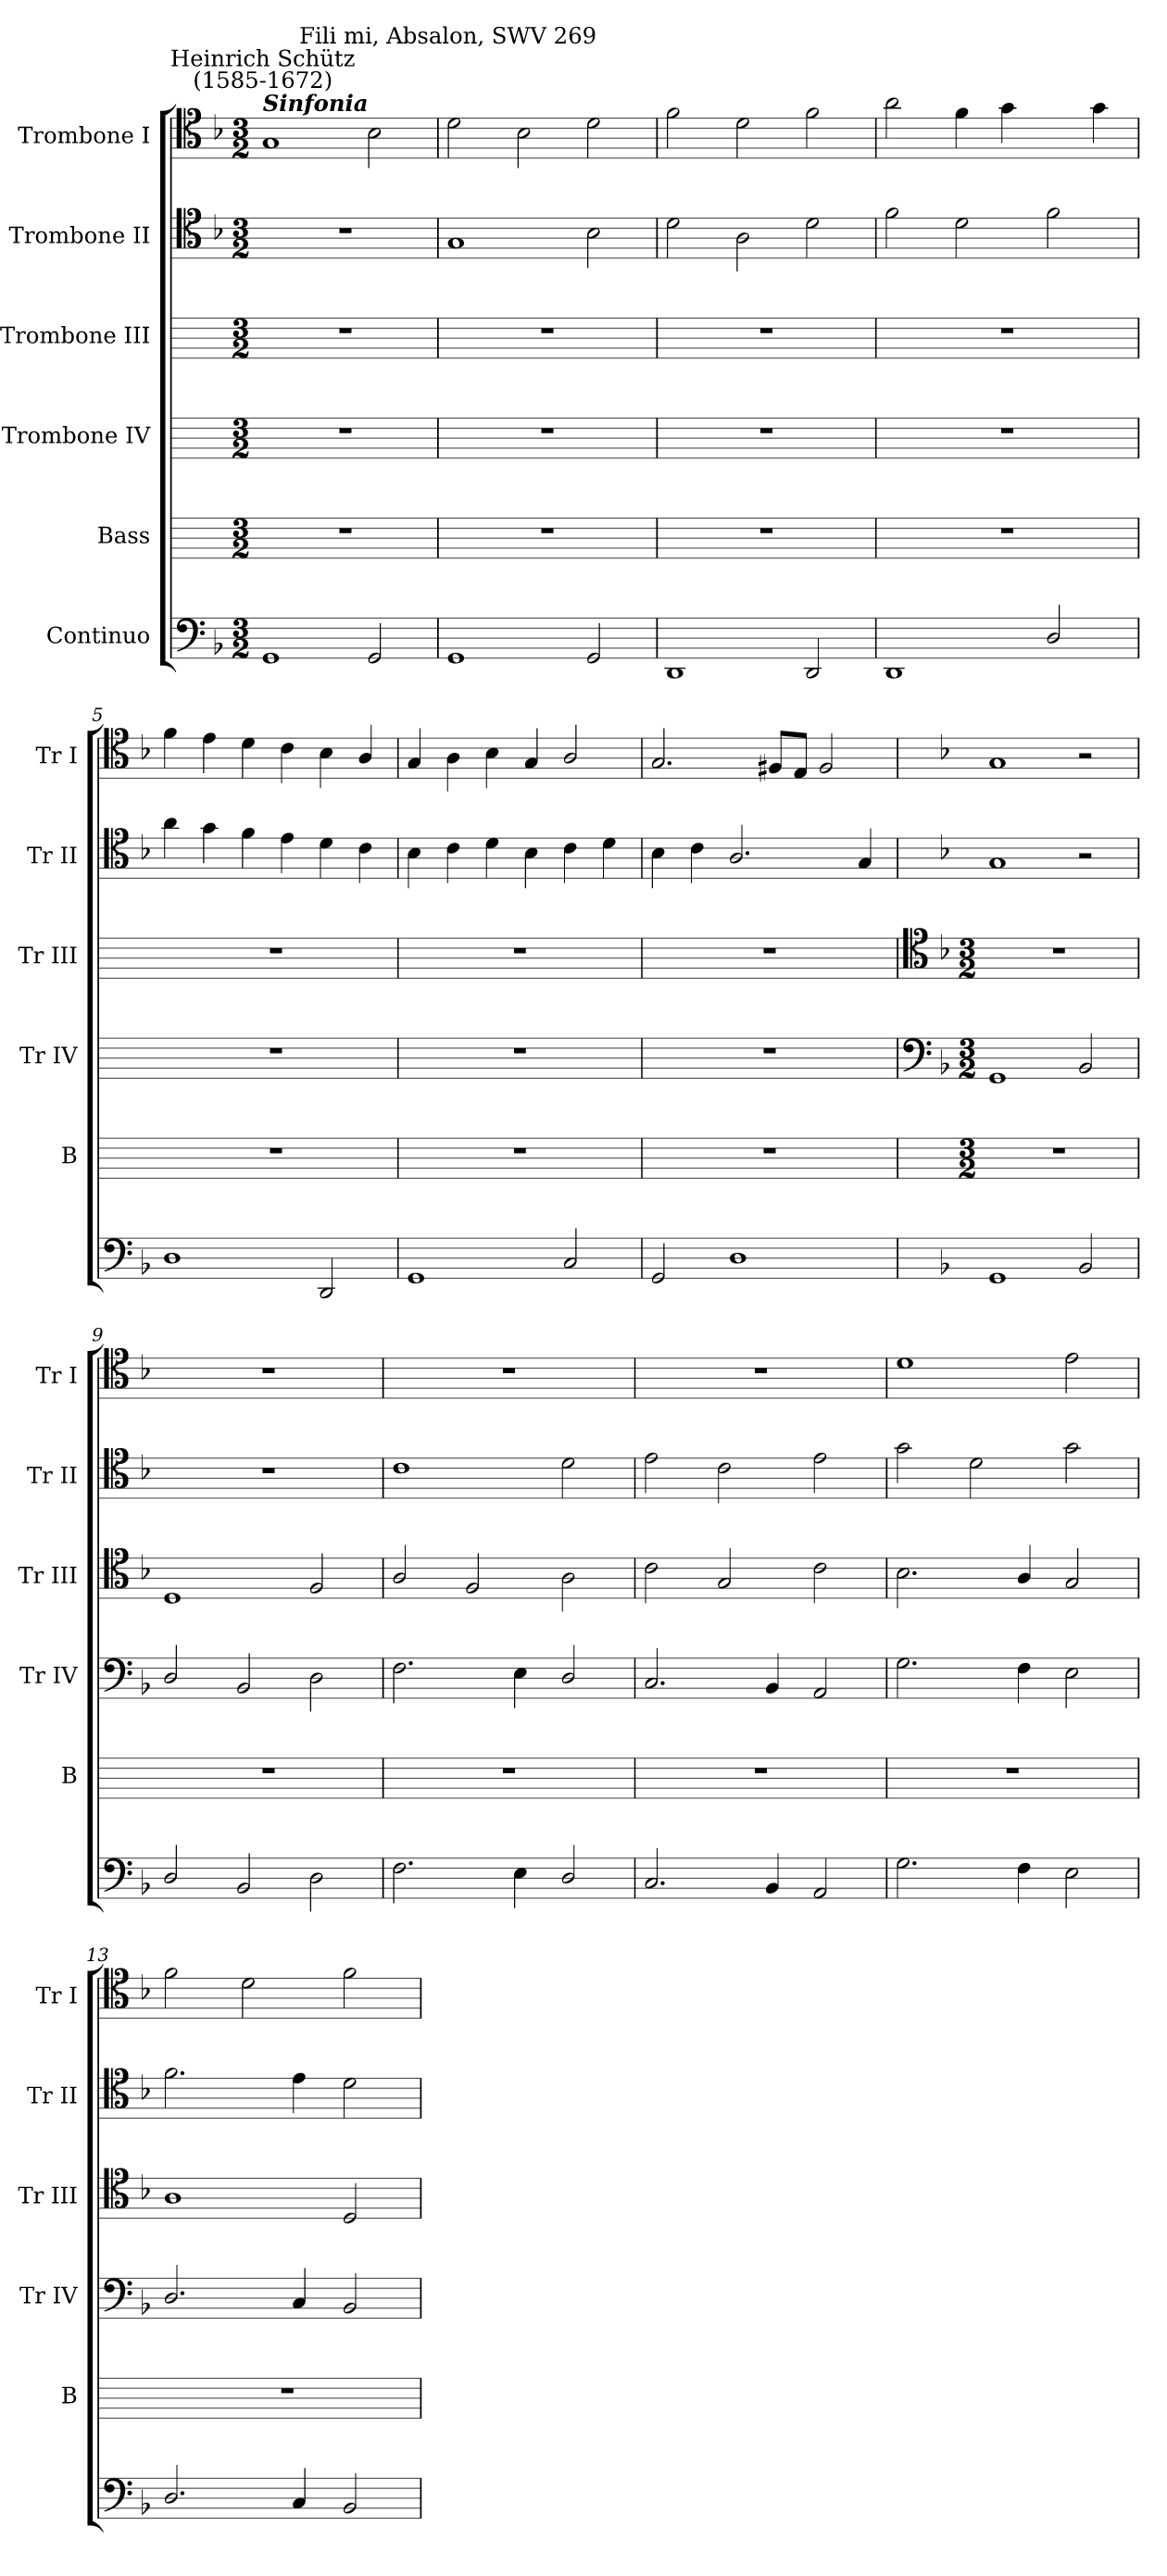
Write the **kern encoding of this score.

**kern	**kern	**kern	**kern	**kern	**kern
*part6	*part5	*part4	*part3	*part2	*part1
*staff6	*staff5	*staff4	*staff3	*staff2	*staff1
*I"Continuo	*I"Bass	*I"Trombone IV	*I"Trombone III	*I"Trombone II	*I"Trombone I
*	*I'B	*I'Tr IV	*I'Tr III	*I'Tr II	*I'Tr I
*clefF4	*	*	*	*clefC4	*clefC4
*k[b-]	*	*	*	*k[b-]	*k[b-]
*F:	*	*	*	*F:	*F:
*M3/2	*M3/2	*M3/2	*M3/2	*M3/2	*M3/2
=1	=1	=1	=1	=1	=1
!	!	!	!	!	!LO:TX:a:Bi:t=Sinfonia
!	!	!	!	!	!LO:TX:a:cj:t=Heinrich Schütz\n(1585-1672)
!	!	!	!	!LO:N:vis=1	!
1GG	1.r	1.r	1.r	1.r	1G
2GG	.	.	.	.	2B-
=2	=2	=2	=2	=2	=2
!	!	!	!	!	!LO:TX:a:cj:t=Fili mi, Absalon, SWV 269
1GG	1.r	1.r	1.r	1G	2d
.	.	.	.	.	2B-
2GG	.	.	.	2B-	2d
=3	=3	=3	=3	=3	=3
1DD	1.r	1.r	1.r	2d	2f
.	.	.	.	2A	2d
2DD	.	.	.	2d	2f
=4	=4	=4	=4	=4	=4
1DD	1.r	1.r	1.r	2f	2a
.	.	.	.	2d	4f
.	.	.	.	.	4g
2D/	.	.	.	2f	4ryy
.	.	.	.	.	4g
=5	=5	=5	=5	=5	=5
1D	1.r	1.r	1.r	4a	4f
.	.	.	.	4g	4e
.	.	.	.	4f	4d
.	.	.	.	4e	4c
2DD	.	.	.	4d	4B-
.	.	.	.	4c	4A/
=6	=6	=6	=6	=6	=6
1GG	1.r	1.r	1.r	4B-	4G
.	.	.	.	4c	4A
.	.	.	.	4d	4B-
.	.	.	.	4B-	4G
2C	.	.	.	4c	2A/
.	.	.	.	4d	.
=7	=7	=7	=7	=7	=7
2GG	1.r	1.r	1.r	4B-	2.G
.	.	.	.	4c	.
1D	.	.	.	2.A/	.
.	.	.	.	.	8F#XL
.	.	.	.	.	8EJ
.	.	.	.	.	2F#
.	.	.	.	4G	.
!!LO:LB:g=z
=8	=8	=8	=8	=8	=8
*	*	*clefF4	*clefC4	*	*
*	*	*k[b-]	*k[b-]	*	*
*	*	*F:	*F:	*	*
*	*M3/2	*M3/2	*M3/2	*	*
!	!	!	!LO:N:vis=1	!	!
1GG	1.r	1GG	1.r	1G	1G
2BB-	.	2BB-	.	2r	2r
=9	=9	=9	=9	=9	=9
!	!	!	!	!LO:N:vis=1	!LO:N:vis=1
2D/	1.r	2D/	1D	1.r	1.r
2BB-	.	2BB-	.	.	.
2D	.	2D	2F	.	.
=10	=10	=10	=10	=10	=10
!	!	!	!	!	!LO:N:vis=1
2.F	1.r	2.F	2A/	1c	1.r
.	.	.	2F	.	.
4E	.	4E	.	.	.
2D/	.	2D/	2A	2d	.
=11	=11	=11	=11	=11	=11
!	!	!	!	!	!LO:N:vis=1
2.C	1.r	2.C	2c	2e	1.r
.	.	.	2G	2c	.
4BB-	.	4BB-	.	.	.
2AA	.	2AA	2c	2e	.
=12	=12	=12	=12	=12	=12
2.G	1.r	2.G	2.B-	2g	1d
.	.	.	.	2d	.
4F	.	4F	4A/	.	.
2E	.	2E	2G	2g	2e
=13	=13	=13	=13	=13	=13
2.D/	1.r	2.D/	1A	2.f	2f
.	.	.	.	.	2d
4C	.	4C	.	4e	.
2BB-	.	2BB-	2D	2d	2f
=	=	=	=	=	=
*-	*-	*-	*-	*-	*-
